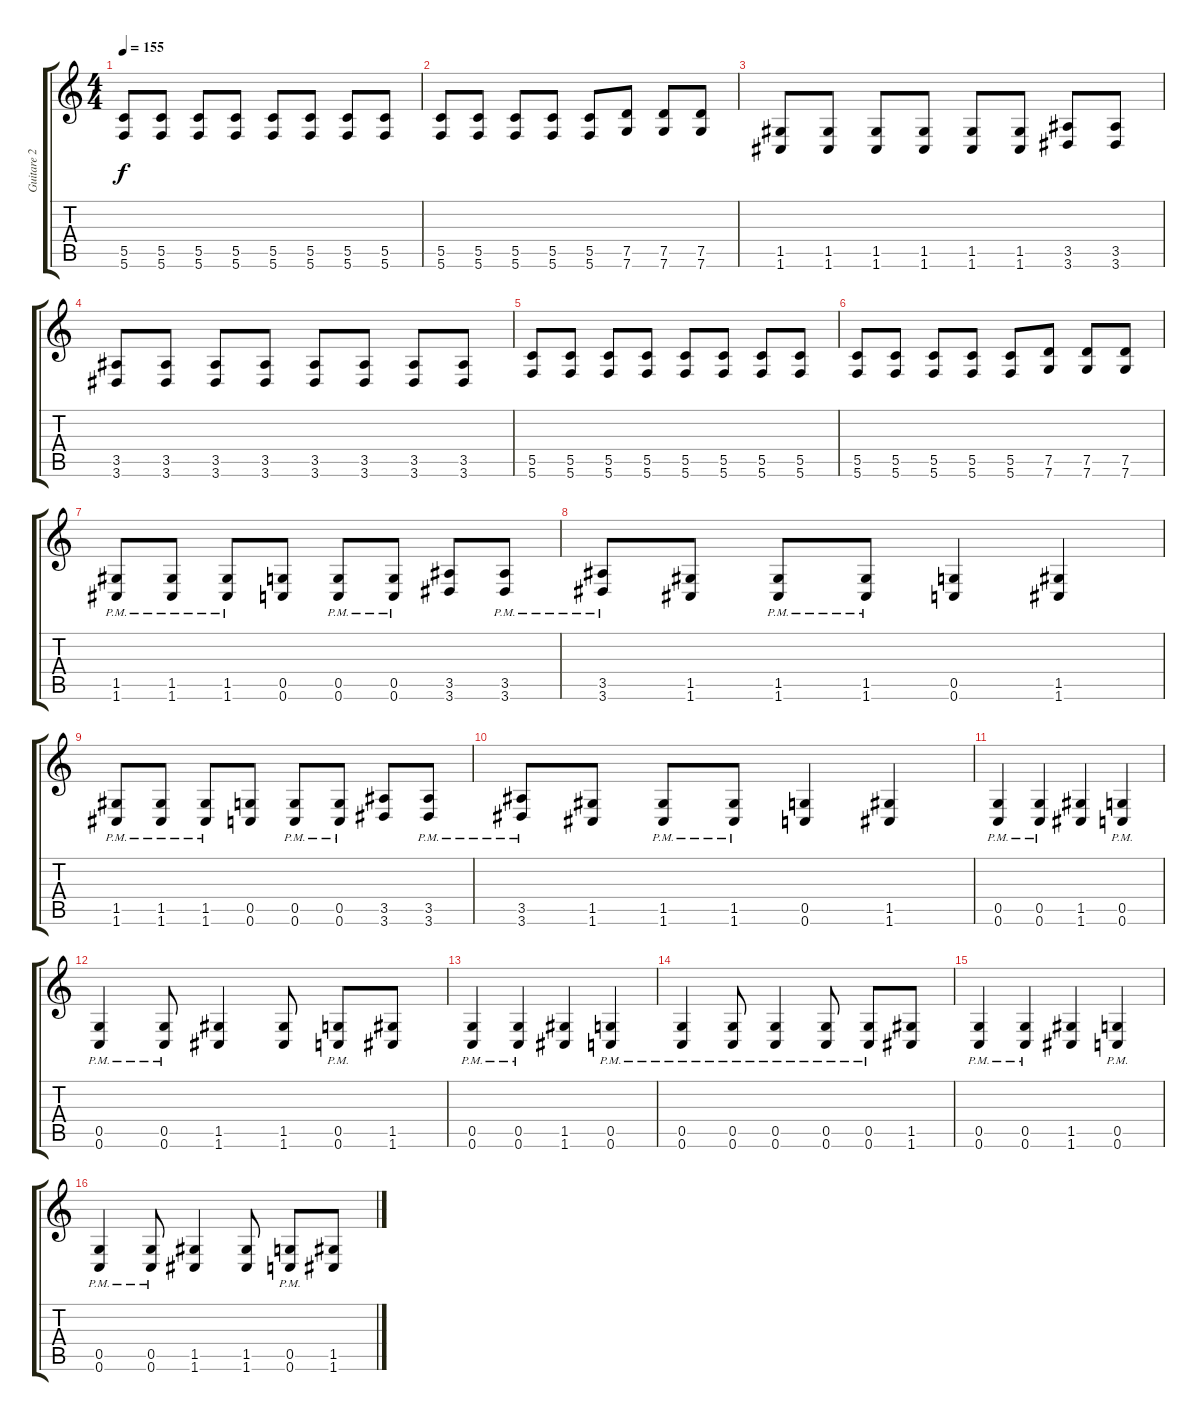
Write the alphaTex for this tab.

\track ("Guitare 2" "Guitare 2") {instrument distortionguitar}
\staff {score tabs}
\tuning (D4 A3 F3 C3 G2 C2) {hide}
\ts (4 4)
\section ("" "")
\tempo 155
\clef g2
\ks c
(5.5 5.6).8{dy f instrument distortionguitar} (5.5 5.6).8 (5.5 5.6).8 (5.5 5.6).8 (5.5 5.6).8 (5.5 5.6).8 (5.5 5.6).8 (5.5 5.6).8 |
(5.5 5.6).8 (5.5 5.6).8 (5.5 5.6).8 (5.5 5.6).8 (5.5 5.6).8 (7.5 7.6).8 (7.5 7.6).8 (7.5 7.6).8 |
(1.5 1.6).8 (1.5 1.6).8 (1.5 1.6).8 (1.5 1.6).8 (1.5 1.6).8 (1.5 1.6).8 (3.5 3.6).8 (3.5 3.6).8 |
(3.5 3.6).8 (3.5 3.6).8 (3.5 3.6).8 (3.5 3.6).8 (3.5 3.6).8 (3.5 3.6).8 (3.5 3.6).8 (3.5 3.6).8 |
(5.5 5.6).8 (5.5 5.6).8 (5.5 5.6).8 (5.5 5.6).8 (5.5 5.6).8 (5.5 5.6).8 (5.5 5.6).8 (5.5 5.6).8 |
(5.5 5.6).8 (5.5 5.6).8 (5.5 5.6).8 (5.5 5.6).8 (5.5 5.6).8 (7.5 7.6).8 (7.5 7.6).8 (7.5 7.6).8 |
(1.5{pm} 1.6{pm}).8 (1.5{pm} 1.6{pm}).8 (1.5{pm} 1.6{pm}).8 (0.5 0.6).8 (0.5{pm} 0.6{pm}).8 (0.5{pm} 0.6{pm}).8 (3.5 3.6).8 (3.5{pm} 3.6{pm}).8 |
(3.5{pm} 3.6{pm}).8 (1.5 1.6).8 (1.5{pm} 1.6{pm}).8 (1.5{pm} 1.6{pm}).8 (0.5 0.6).4 (1.5 1.6).4 |
(1.5{pm} 1.6{pm}).8 (1.5{pm} 1.6{pm}).8 (1.5{pm} 1.6{pm}).8 (0.5 0.6).8 (0.5{pm} 0.6{pm}).8 (0.5{pm} 0.6{pm}).8 (3.5 3.6).8 (3.5{pm} 3.6{pm}).8 |
(3.5{pm} 3.6{pm}).8 (1.5 1.6).8 (1.5{pm} 1.6{pm}).8 (1.5{pm} 1.6{pm}).8 (0.5 0.6).4 (1.5 1.6).4 |
\section ("" "")
(0.5{pm} 0.6{pm}).4 (0.5{pm} 0.6{pm}).4 (1.5 1.6).4 (0.5{pm} 0.6{pm}).4 |
(0.5{pm} 0.6{pm}).4 (0.5{pm} 0.6{pm}).8 (1.5 1.6).4 (1.5 1.6).8 (0.5{pm} 0.6).8 (1.5 1.6).8 |
(0.5{pm} 0.6{pm}).4 (0.5{pm} 0.6{pm}).4 (1.5 1.6).4 (0.5{pm} 0.6{pm}).4 |
(0.5{pm} 0.6{pm}).4 (0.5{pm} 0.6{pm}).8 (0.5{pm} 0.6{pm}).4 (0.5{pm} 0.6{pm}).8 (0.5{pm} 0.6).8 (1.5 1.6).8 |
(0.5{pm} 0.6{pm}).4 (0.5{pm} 0.6{pm}).4 (1.5 1.6).4 (0.5{pm} 0.6{pm}).4 |
(0.5{pm} 0.6{pm}).4 (0.5{pm} 0.6{pm}).8 (1.5 1.6).4 (1.5 1.6).8 (0.5{pm} 0.6).8 (1.5 1.6).8
